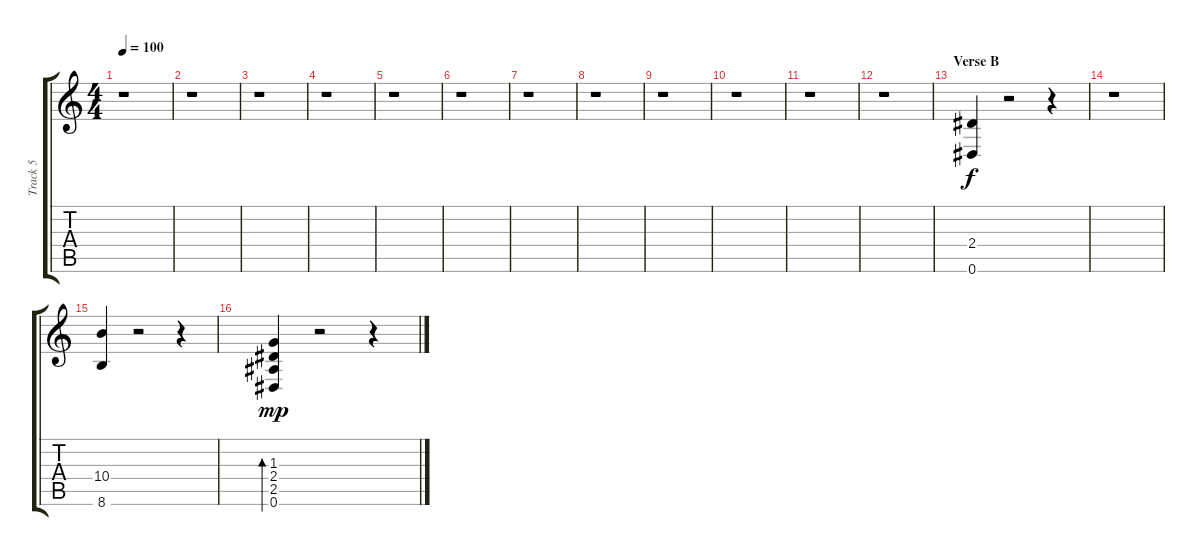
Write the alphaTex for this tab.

\track ("Track 5" "Track 5") {instrument acousticguitarnylon}
\staff {score tabs}
\tuning (Eb4 Bb3 Gb3 Db3 Ab2 Eb2) {hide}
\ts (4 4)
\tempo 100
\clef g2
\ks c
r.1{dy mp} |
r.1 |
r.1 |
r.1 |
r.1 |
r.1 |
r.1 |
r.1 |
r.1 |
r.1 |
r.1 |
r.1 |
\section ("" "Verse B")
(2.4 0.6).4{dy f} r.2 r.4 |
r.1 |
(10.4 8.6).4 r.2 r.4 |
(1.3 2.4 2.5 0.6).4{bd 480 dy mp} r.2 r.4
